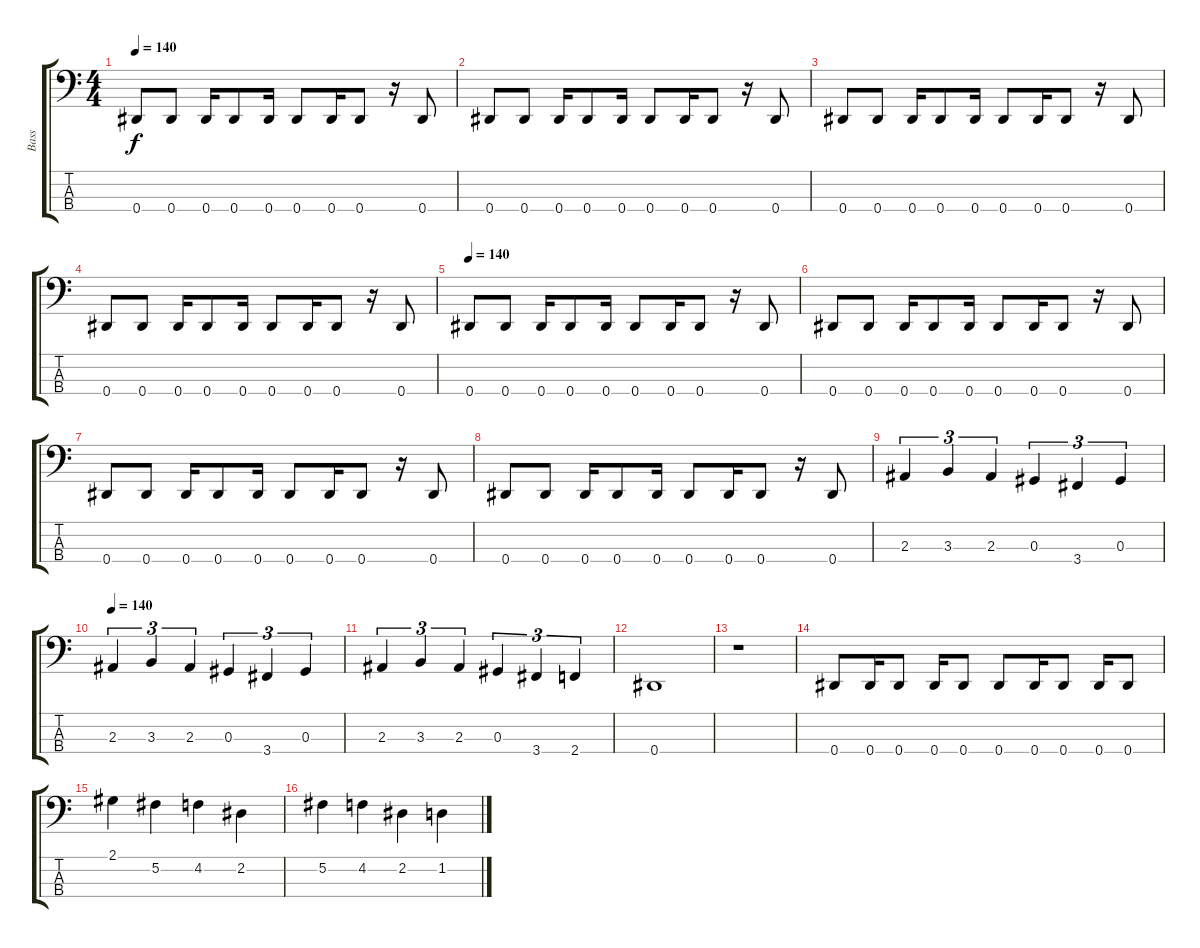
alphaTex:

\track ("Bass" "Bass") {instrument electricbasspick}
\staff {score tabs}
\tuning (Gb2 Db2 Ab1 Eb1) {hide}
\ts (4 4)
\tempo 140
\clef f4
\ks c
0.4.8{dy f} 0.4.8 0.4.16 0.4.8 0.4.16 0.4.8 0.4.16 0.4.8 r.16 0.4.8 |
0.4.8 0.4.8 0.4.16 0.4.8 0.4.16 0.4.8 0.4.16 0.4.8 r.16 0.4.8 |
0.4.8 0.4.8 0.4.16 0.4.8 0.4.16 0.4.8 0.4.16 0.4.8 r.16 0.4.8 |
0.4.8 0.4.8 0.4.16 0.4.8 0.4.16 0.4.8 0.4.16 0.4.8 r.16 0.4.8 |
\tempo 140
0.4.8 0.4.8 0.4.16 0.4.8 0.4.16 0.4.8 0.4.16 0.4.8 r.16 0.4.8 |
0.4.8 0.4.8 0.4.16 0.4.8 0.4.16 0.4.8 0.4.16 0.4.8 r.16 0.4.8 |
0.4.8 0.4.8 0.4.16 0.4.8 0.4.16 0.4.8 0.4.16 0.4.8 r.16 0.4.8 |
0.4.8 0.4.8 0.4.16 0.4.8 0.4.16 0.4.8 0.4.16 0.4.8 r.16 0.4.8 |
2.3.4{tu (3 2)} 3.3.4{tu (3 2)} 2.3.4{tu (3 2)} 0.3.4{tu (3 2)} 3.4.4{tu (3 2)} 0.3.4{tu (3 2)} |
\tempo 140
2.3.4{tu (3 2)} 3.3.4{tu (3 2)} 2.3.4{tu (3 2)} 0.3.4{tu (3 2)} 3.4.4{tu (3 2)} 0.3.4{tu (3 2)} |
2.3.4{tu (3 2)} 3.3.4{tu (3 2)} 2.3.4{tu (3 2)} 0.3.4{tu (3 2)} 3.4.4{tu (3 2)} 2.4.4{tu (3 2)} |
0.4.1 |
r.1 |
0.4.8 0.4.16 0.4.8 0.4.16 0.4.8 0.4.8 0.4.16 0.4.8 0.4.16 0.4.8 |
2.1.4 5.2.4 4.2.4 2.2.4 |
5.2.4 4.2.4 2.2.4 1.2.4
